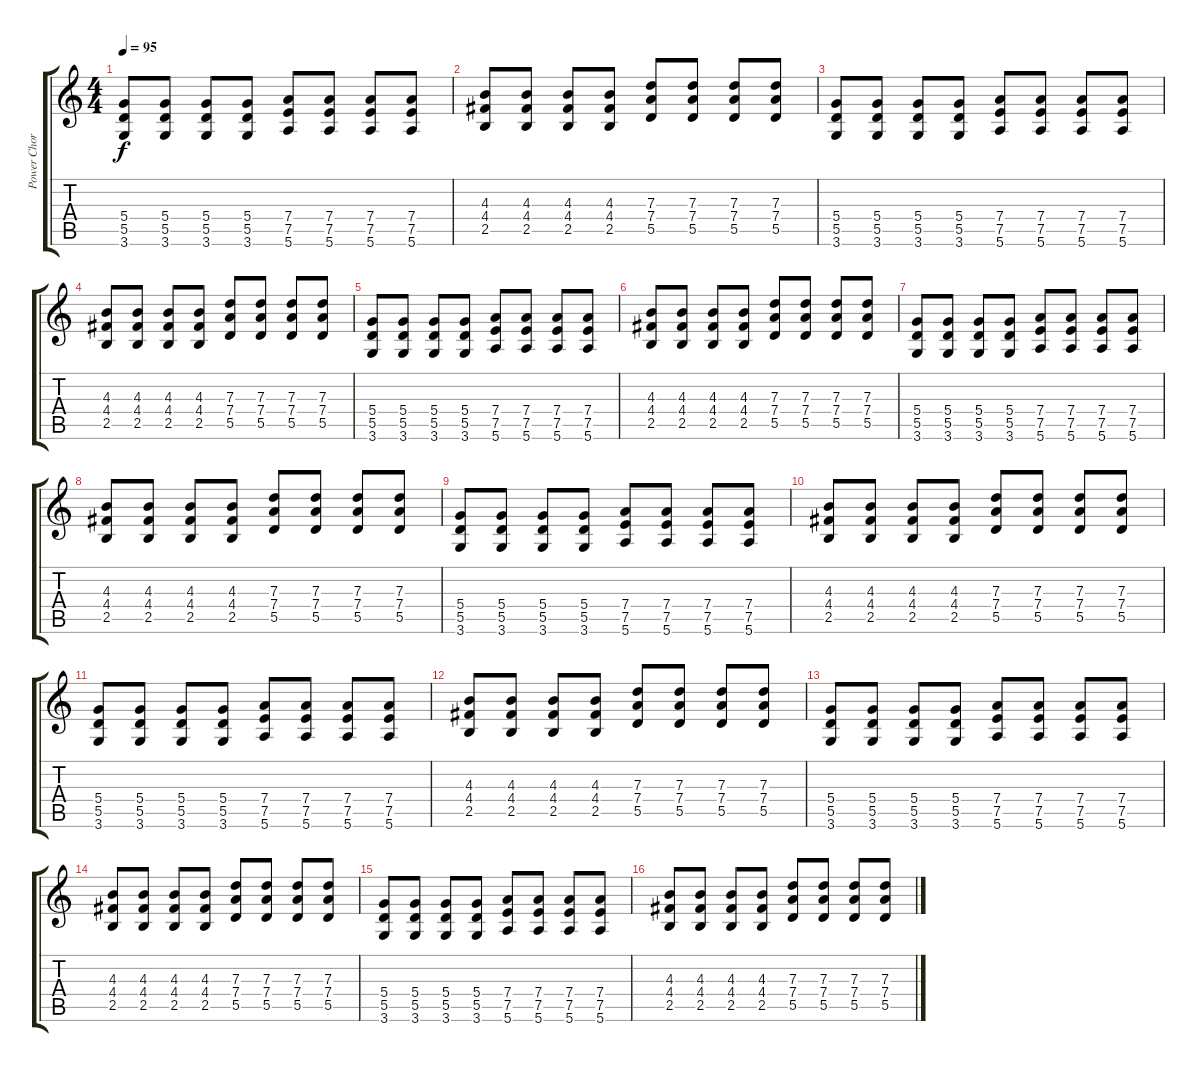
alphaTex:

\track ("Power Chords" "Power Chor") {instrument distortionguitar}
\staff {score tabs}
\tuning (E4 B3 G3 D3 A2 E2) {hide}
\ts (4 4)
\tempo 95
\clef g2
\ks c
(5.4 5.5 3.6).8{dy f} (5.4 5.5 3.6).8 (5.4 5.5 3.6).8 (5.4 5.5 3.6).8 (7.4 7.5 5.6).8 (7.4 7.5 5.6).8 (7.4 7.5 5.6).8 (7.4 7.5 5.6).8 |
(4.3 4.4 2.5).8 (4.3 4.4 2.5).8 (4.3 4.4 2.5).8 (4.3 4.4 2.5).8 (7.3 7.4 5.5).8 (7.3 7.4 5.5).8 (7.3 7.4 5.5).8 (7.3 7.4 5.5).8 |
(5.4 5.5 3.6).8 (5.4 5.5 3.6).8 (5.4 5.5 3.6).8 (5.4 5.5 3.6).8 (7.4 7.5 5.6).8 (7.4 7.5 5.6).8 (7.4 7.5 5.6).8 (7.4 7.5 5.6).8 |
(4.3 4.4 2.5).8 (4.3 4.4 2.5).8 (4.3 4.4 2.5).8 (4.3 4.4 2.5).8 (7.3 7.4 5.5).8 (7.3 7.4 5.5).8 (7.3 7.4 5.5).8 (7.3 7.4 5.5).8 |
(5.4 5.5 3.6).8 (5.4 5.5 3.6).8 (5.4 5.5 3.6).8 (5.4 5.5 3.6).8 (7.4 7.5 5.6).8 (7.4 7.5 5.6).8 (7.4 7.5 5.6).8 (7.4 7.5 5.6).8 |
(4.3 4.4 2.5).8 (4.3 4.4 2.5).8 (4.3 4.4 2.5).8 (4.3 4.4 2.5).8 (7.3 7.4 5.5).8 (7.3 7.4 5.5).8 (7.3 7.4 5.5).8 (7.3 7.4 5.5).8 |
(5.4 5.5 3.6).8 (5.4 5.5 3.6).8 (5.4 5.5 3.6).8 (5.4 5.5 3.6).8 (7.4 7.5 5.6).8 (7.4 7.5 5.6).8 (7.4 7.5 5.6).8 (7.4 7.5 5.6).8 |
(4.3 4.4 2.5).8 (4.3 4.4 2.5).8 (4.3 4.4 2.5).8 (4.3 4.4 2.5).8 (7.3 7.4 5.5).8 (7.3 7.4 5.5).8 (7.3 7.4 5.5).8 (7.3 7.4 5.5).8 |
(5.4 5.5 3.6).8 (5.4 5.5 3.6).8 (5.4 5.5 3.6).8 (5.4 5.5 3.6).8 (7.4 7.5 5.6).8 (7.4 7.5 5.6).8 (7.4 7.5 5.6).8 (7.4 7.5 5.6).8 |
(4.3 4.4 2.5).8 (4.3 4.4 2.5).8 (4.3 4.4 2.5).8 (4.3 4.4 2.5).8 (7.3 7.4 5.5).8 (7.3 7.4 5.5).8 (7.3 7.4 5.5).8 (7.3 7.4 5.5).8 |
(5.4 5.5 3.6).8 (5.4 5.5 3.6).8 (5.4 5.5 3.6).8 (5.4 5.5 3.6).8 (7.4 7.5 5.6).8 (7.4 7.5 5.6).8 (7.4 7.5 5.6).8 (7.4 7.5 5.6).8 |
(4.3 4.4 2.5).8 (4.3 4.4 2.5).8 (4.3 4.4 2.5).8 (4.3 4.4 2.5).8 (7.3 7.4 5.5).8 (7.3 7.4 5.5).8 (7.3 7.4 5.5).8 (7.3 7.4 5.5).8 |
(5.4 5.5 3.6).8 (5.4 5.5 3.6).8 (5.4 5.5 3.6).8 (5.4 5.5 3.6).8 (7.4 7.5 5.6).8 (7.4 7.5 5.6).8 (7.4 7.5 5.6).8 (7.4 7.5 5.6).8 |
(4.3 4.4 2.5).8 (4.3 4.4 2.5).8 (4.3 4.4 2.5).8 (4.3 4.4 2.5).8 (7.3 7.4 5.5).8 (7.3 7.4 5.5).8 (7.3 7.4 5.5).8 (7.3 7.4 5.5).8 |
(5.4 5.5 3.6).8 (5.4 5.5 3.6).8 (5.4 5.5 3.6).8 (5.4 5.5 3.6).8 (7.4 7.5 5.6).8 (7.4 7.5 5.6).8 (7.4 7.5 5.6).8 (7.4 7.5 5.6).8 |
(4.3 4.4 2.5).8 (4.3 4.4 2.5).8 (4.3 4.4 2.5).8 (4.3 4.4 2.5).8 (7.3 7.4 5.5).8 (7.3 7.4 5.5).8 (7.3 7.4 5.5).8 (7.3 7.4 5.5).8
